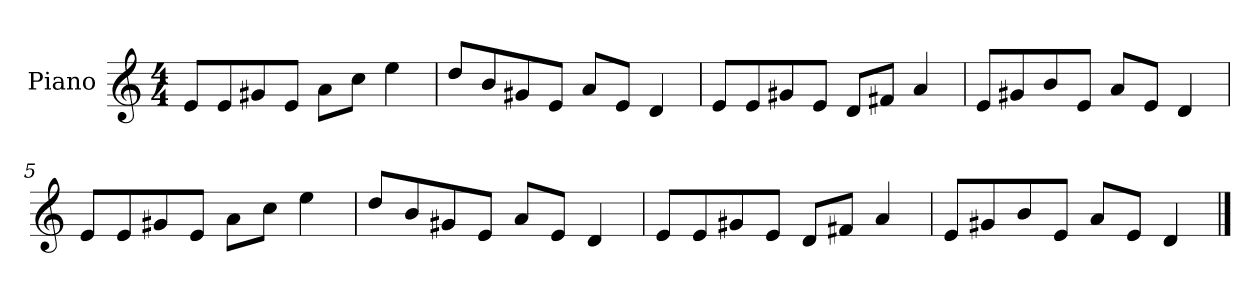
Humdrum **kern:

**kern
*part1
*staff1
*I"Piano
*I'P-no
*clefG2
*k[]
*M4/4
*MM90
=1
8e/L
8e/
8g#X/
8e/J
8a\L
8cc\J
4ee\
=2
8dd/L
8b/
8g#X/
8e/J
8a/L
8e/J
4d/
=3
8e/L
8e/
8g#X/
8e/J
8d/L
8f#X/J
4a/
=4
8e/L
8g#X/
8b/
8e/J
8a/L
8e/J
4d/
=5
8e/L
8e/
8g#X/
8e/J
8a\L
8cc\J
4ee\
!!LO:LB:g=z
=6
8dd/L
8b/
8g#X/
8e/J
8a/L
8e/J
4d/
=7
8e/L
8e/
8g#X/
8e/J
8d/L
8f#X/J
4a/
=8
8e/L
8g#X/
8b/
8e/J
8a/L
8e/J
4d/
==
*-
